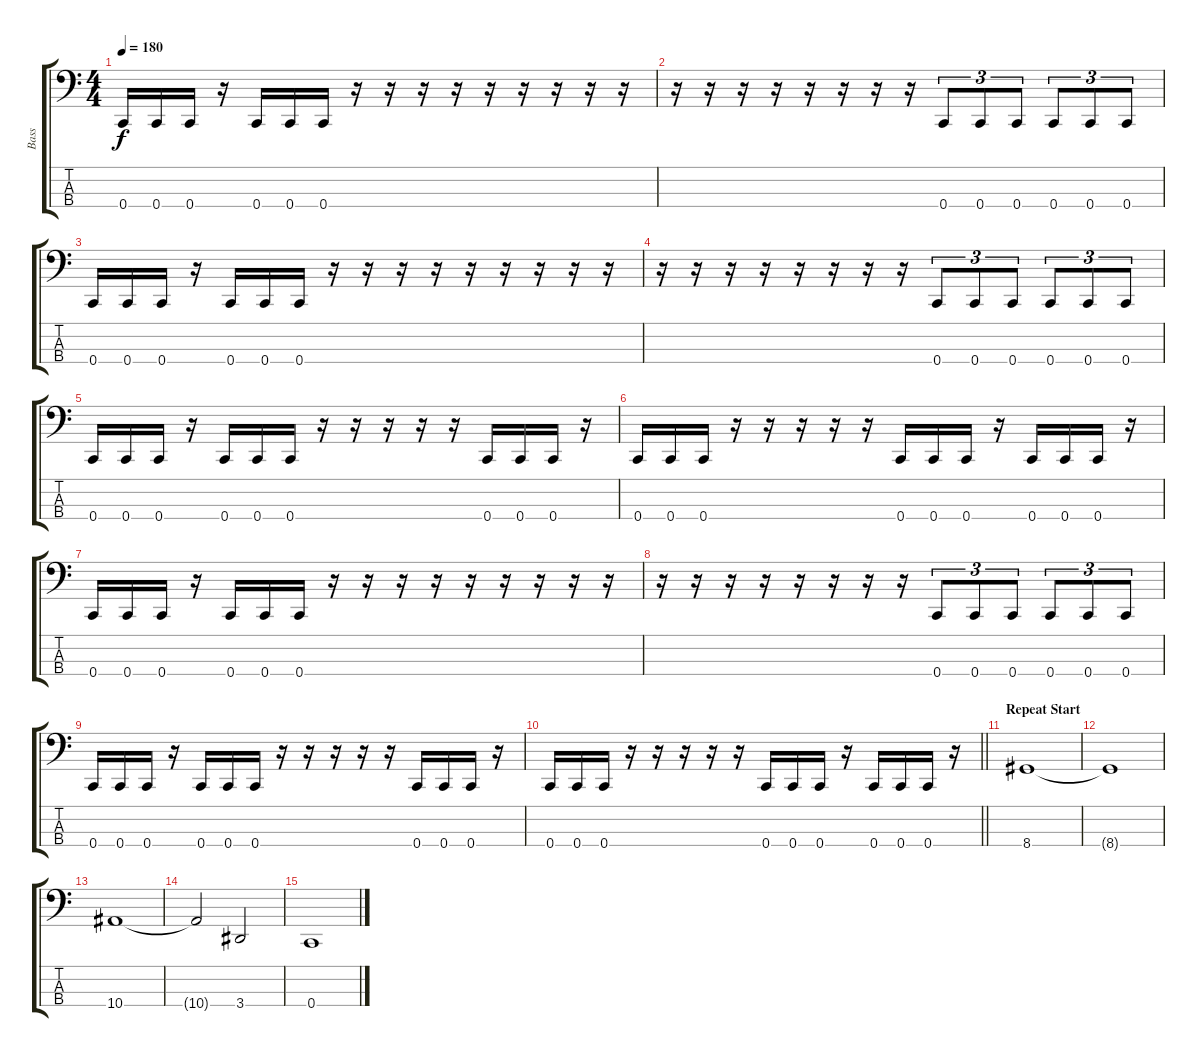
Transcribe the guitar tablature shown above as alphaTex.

\track ("Bass" "Bass") {instrument electricbasspick}
\staff {score tabs}
\tuning (F2 C2 G1 C1) {hide}
\ts (4 4)
\tempo 180
\clef f4
\ks c
0.4.16{dy f} 0.4.16 0.4.16 r.16 0.4.16 0.4.16 0.4.16 r.16 r.16 r.16 r.16 r.16 r.16 r.16 r.16 r.16 |
r.16 r.16 r.16 r.16 r.16 r.16 r.16 r.16 0.4.8{tu (3 2)} 0.4.8{tu (3 2)} 0.4.8{tu (3 2)} 0.4.8{tu (3 2)} 0.4.8{tu (3 2)} 0.4.8{tu (3 2)} |
0.4.16 0.4.16 0.4.16 r.16 0.4.16 0.4.16 0.4.16 r.16 r.16 r.16 r.16 r.16 r.16 r.16 r.16 r.16 |
r.16 r.16 r.16 r.16 r.16 r.16 r.16 r.16 0.4.8{tu (3 2)} 0.4.8{tu (3 2)} 0.4.8{tu (3 2)} 0.4.8{tu (3 2)} 0.4.8{tu (3 2)} 0.4.8{tu (3 2)} |
0.4.16 0.4.16 0.4.16 r.16 0.4.16 0.4.16 0.4.16 r.16 r.16 r.16 r.16 r.16 0.4.16 0.4.16 0.4.16 r.16 |
0.4.16 0.4.16 0.4.16 r.16 r.16 r.16 r.16 r.16 0.4.16 0.4.16 0.4.16 r.16 0.4.16 0.4.16 0.4.16 r.16 |
0.4.16 0.4.16 0.4.16 r.16 0.4.16 0.4.16 0.4.16 r.16 r.16 r.16 r.16 r.16 r.16 r.16 r.16 r.16 |
r.16 r.16 r.16 r.16 r.16 r.16 r.16 r.16 0.4.8{tu (3 2)} 0.4.8{tu (3 2)} 0.4.8{tu (3 2)} 0.4.8{tu (3 2)} 0.4.8{tu (3 2)} 0.4.8{tu (3 2)} |
0.4.16 0.4.16 0.4.16 r.16 0.4.16 0.4.16 0.4.16 r.16 r.16 r.16 r.16 r.16 0.4.16 0.4.16 0.4.16 r.16 |
\barLineRight lightlight
0.4.16 0.4.16 0.4.16 r.16 r.16 r.16 r.16 r.16 0.4.16 0.4.16 0.4.16 r.16 0.4.16 0.4.16 0.4.16 r.16 |
\section ("" "Repeat Start")
8.4.1 |
8.4{t}.1 |
10.4.1 |
10.4{t}.2 3.4.2 |
0.4.1
